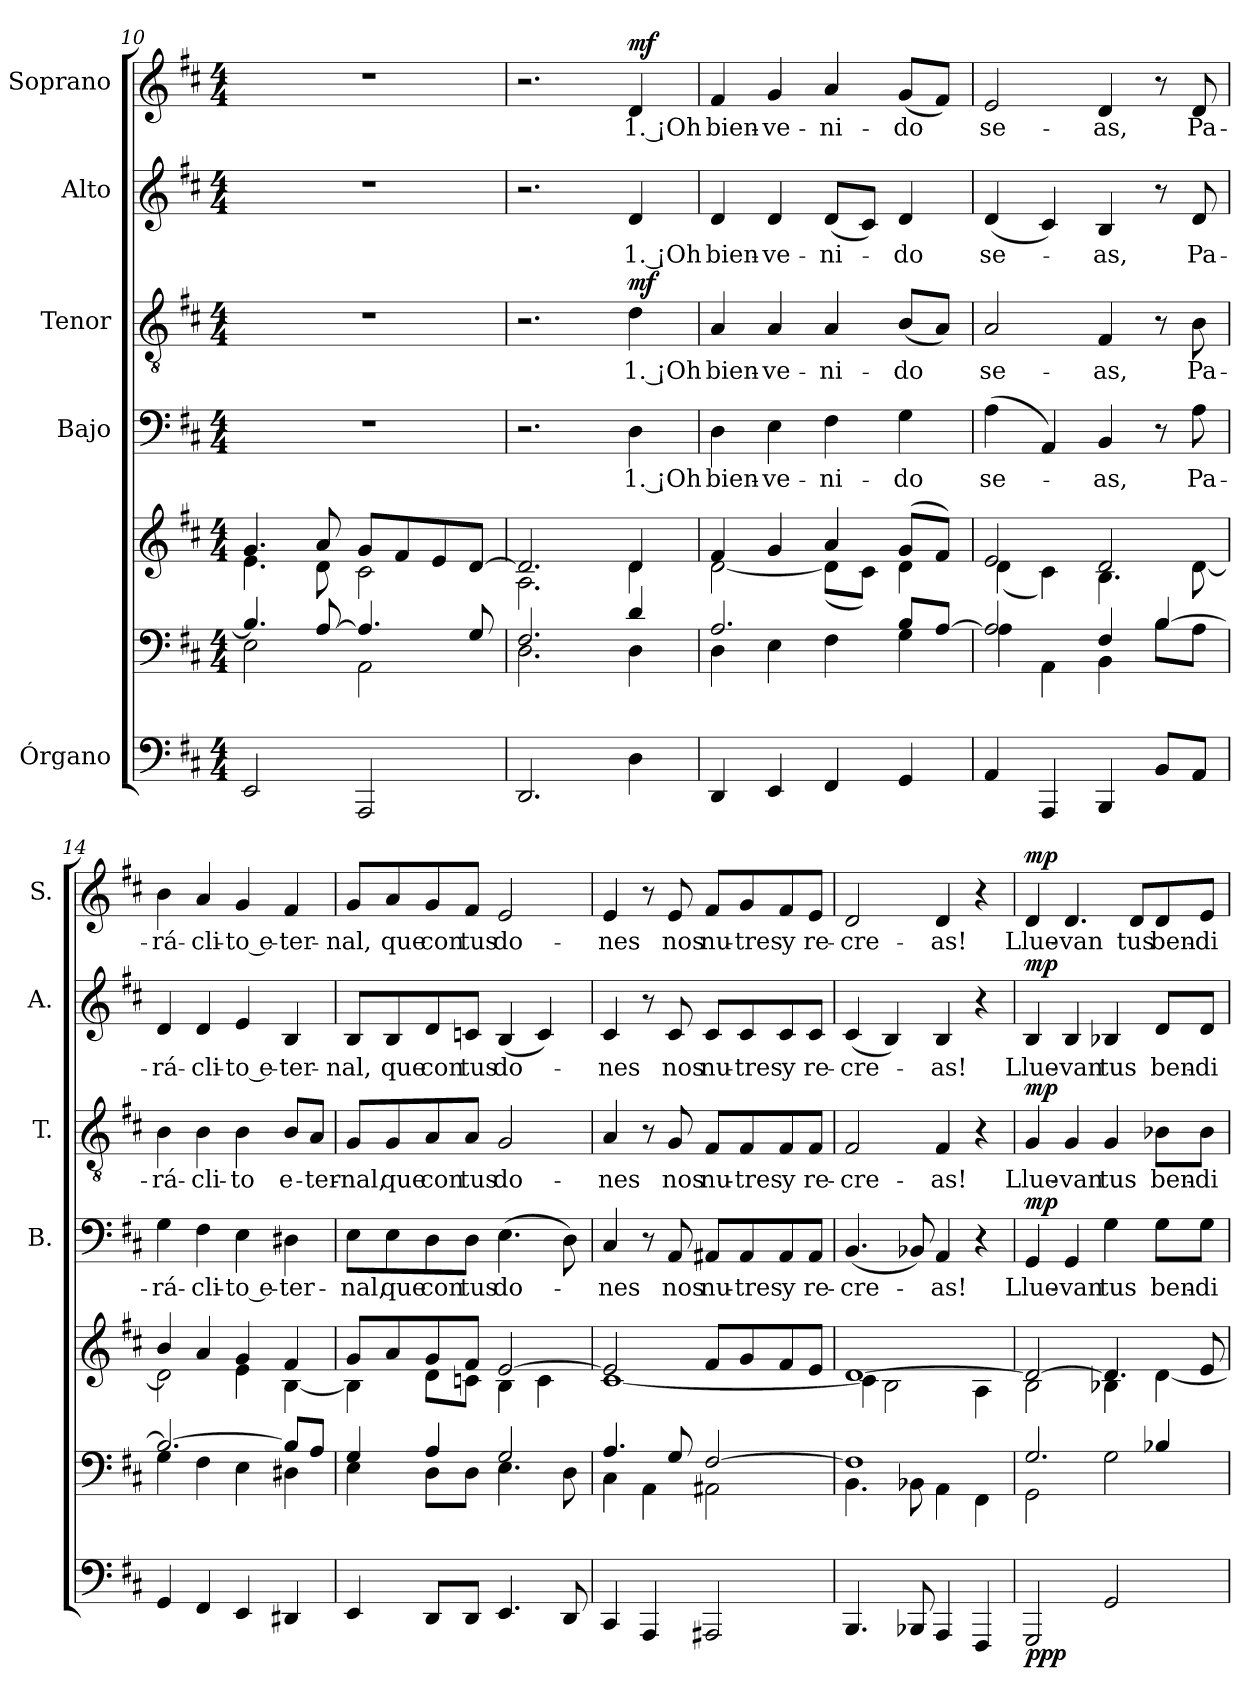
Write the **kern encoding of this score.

**kern	**kern	**kern	**dynam	**kern	**text	**dynam	**kern	**text	**dynam	**kern	**text	**dynam	**kern	**text	**dynam
*part5	*part5	*part5	*part5	*part4	*part4	*part4	*part3	*part3	*part3	*part2	*part2	*part2	*part1	*part1	*part1
*staff7	*staff6	*staff5	*staff5/6/7	*staff4	*staff4	*staff4	*staff3	*staff3	*staff3	*staff2	*staff2	*staff2	*staff1	*staff1	*staff1
*I"Órgano	*	*	*	*I"Bajo	*	*	*I"Tenor	*	*	*I"Alto	*	*	*I"Soprano	*	*
*	*	*	*	*I'B.	*	*	*I'T.	*	*	*I'A.	*	*	*I'S.	*	*
*clefF4	*clefF4	*clefG2	*	*clefF4	*	*	*clefGv2	*	*	*clefG2	*	*	*clefG2	*	*
*k[f#c#]	*k[f#c#]	*k[f#c#]	*	*k[f#c#]	*	*	*k[f#c#]	*	*	*k[f#c#]	*	*	*k[f#c#]	*	*
*M4/4	*M4/4	*M4/4	*	*M4/4	*	*	*M4/4	*	*	*M4/4	*	*	*M4/4	*	*
=10	=10	=10	=10	=10	=10	=10	=10	=10	=10	=10	=10	=10	=10	=10	=10
*	*^	*^	*	*	*	*	*	*	*	*	*	*	*	*	*
2EE/	4.B/]	2E\	4.g/	4.e\	.	1r	.	.	1r	.	.	1r	.	.	1r	.	.
.	[8A/	.	8a/	8d\	.	.	.	.	.	.	.	.	.	.	.	.	.
2AAA/	4.A/]	2AA\	8g/L	2c#\	.	.	.	.	.	.	.	.	.	.	.	.	.
.	.	.	8f#/	.	.	.	.	.	.	.	.	.	.	.	.	.	.
.	.	.	8e/	.	.	.	.	.	.	.	.	.	.	.	.	.	.
.	8G/	.	[8d/J	.	.	.	.	.	.	.	.	.	.	.	.	.	.
=11	=11	=11	=11	=11	=11	=11	=11	=11	=11	=11	=11	=11	=11	=11	=11	=11	=11
2.DD/	2.F#/	2.D\	2.d/]	2.A\	.	2.r	.	.	2.r	.	.	2.r	.	.	2.r	.	.
!	!	!	!	!	!LO:DY:b=3	!	!	!	!	!	!	!	!	!	!	!	!
!	!	!	!	!	!LO:DY:n=1:b=2	!	!	!	!	!	!	!	!	!	!	!	!
!	!	!	!	!	!LO:DY:n=2:b	!	!	!LO:DY:a	!	!	!	!	!	!	!	!	!
!	!	!	!	!	!	!	!	!LO:DY:n=1:a	!	!	!LO:DY:a	!	!	!LO:DY:a	!	!	!
!	!	!	!	!	!	!	!	!	!	!	!	!	!	!LO:DY:n=1:a	!	!	!LO:DY:a
4D\	4d/	4D\	4d/	4d\	mp mp mp	4D\	1. ¡Oh	mf mf	4d\	1. ¡Oh	mf	4d/	1. ¡Oh	mf mf	4d/	1. ¡Oh	mf
=12	=12	=12	=12	=12	=12	=12	=12	=12	=12	=12	=12	=12	=12	=12	=12	=12	=12
4DD/	2.A/	4D\	4f#/	[2d\	.	4D\	bien-	.	4A/	bien-	.	4d/	bien-	.	4f#/	bien-	.
4EE/	.	4E\	4g/	.	.	4E\	-ve-	.	4A/	-ve-	.	4d/	-ve-	.	4g/	-ve-	.
4FF#/	.	4F#\	4a/	(8d\L]	.	4F#\	-ni-	.	4A/	-ni-	.	(8d/L	-ni-	.	4a/	-ni-	.
.	.	.	.	8c#\J)	.	.	.	.	.	.	.	8c#/J)	.	.	.	.	.
4GG/	8B/L	4G\	(8g/L	4d\	.	4G\	-do	.	(8B/L	-do	.	4d/	-do	.	(8g/L	-do	.
.	[8A/J	.	8f#/J)	.	.	.	.	.	8A/J)	.	.	.	.	.	8f#/J)	.	.
=13	=13	=13	=13	=13	=13	=13	=13	=13	=13	=13	=13	=13	=13	=13	=13	=13	=13
4AA/	2A/]	4A\	2e/	(4d\	.	(4A\	se-	.	2A/	se-	.	(4d/	se-	.	2e/	se-	.
4AAA/	.	4AA\	.	4c#\)	.	4AA/)	.	.	.	.	.	4c#/)	.	.	.	.	.
4BBB/	4F#/	4BB\	2d/	4.B\	.	4BB/	-as,	.	4F#/	-as,	.	4B/	-as,	.	4d/	-as,	.
8BB/L	[4B/	8B\L	.	.	.	8r	.	.	8r	.	.	8r	.	.	8r	.	.
8AA/J	.	8A\J	.	[8d\	.	8A\	Pa-	.	8B\	Pa-	.	8d/	Pa-	.	8d/	Pa-	.
=14	=14	=14	=14	=14	=14	=14	=14	=14	=14	=14	=14	=14	=14	=14	=14	=14	=14
4GG/	2.B/_	4G\	4b/	2d\]	.	4G\	-rá-	.	4B\	-rá-	.	4d/	-rá-	.	4b\	-rá-	.
4FF#/	.	4F#\	4a/	.	.	4F#\	-cli-	.	4B\	-cli-	.	4d/	-cli-	.	4a/	-cli-	.
4EE/	.	4E\	4g/	4e\	.	4E\	-to e-	.	4B\	-to	.	4e/	-to e-	.	4g/	to e-	.
4DD#X/	8B/L]	4D#X\	4f#/	[4B\	.	4D#X\	-ter-	.	8B/L	e-	.	4B/	-ter-	.	4f#/	-ter-	.
.	8A/J	.	.	.	.	.	.	.	8A/J	-ter-	.	.	.	.	.	.	.
=15	=15	=15	=15	=15	=15	=15	=15	=15	=15	=15	=15	=15	=15	=15	=15	=15	=15
4EE/	4G/	4E\	8g/L	4B\]	.	8E\L	-nal,	.	8G/L	-nal,	.	8B/L	-nal,	.	8g/L	-nal,	.
.	.	.	8a/	.	.	8E\	que	.	8G/	que	.	8B/	que	.	8a/	que	.
8DD/L	4A/	8D\L	8g/	8d\L	.	8D\	con	.	8A/	con	.	8d/	con	.	8g/	con	.
8DD/J	.	8D\J	8f#/J	8cn\J	.	8D\J	tus	.	8A/J	tus	.	8cn/J	tus	.	8f#/J	tus	.
4.EE/	2G/	4.E\	[2e/	4B\	.	(4.E\	do-	.	2G/	do-	.	(4B/	do-	.	2e/	do-	.
.	.	.	.	4c\	.	.	.	.	.	.	.	4c/)	.	.	.	.	.
8DD/	.	8D\	.	.	.	8D\)	.	.	.	.	.	.	.	.	.	.	.
=16	=16	=16	=16	=16	=16	=16	=16	=16	=16	=16	=16	=16	=16	=16	=16	=16	=16
4CC#/	4.A/	4C#\	2e/]	[1c#	.	4C#/	-nes	.	4A/	-nes	.	4c#/	-nes	.	4e/	-nes	.
4AAA/	.	4AA\	.	.	.	8r	.	.	8r	.	.	8r	.	.	8r	.	.
.	8G/	.	.	.	.	8AA/	nos	.	8G/	nos	.	8c#/	nos	.	8e/	nos	.
2AAA#X/	[2F#/	2AA#X\	8f#/L	.	.	8AA#X/L	nu-	.	8F#/L	nu-	.	8c#/L	nu-	.	8f#/L	nu-	.
.	.	.	8g/	.	.	8AA#/	-tres	.	8F#/	-tres	.	8c#/	-tres	.	8g/	-tres	.
.	.	.	8f#/	.	.	8AA#/	y	.	8F#/	y	.	8c#/	y	.	8f#/	y	.
.	.	.	8e/J	.	.	8AA#/J	re-	.	8F#/J	re-	.	8c#/J	re-	.	8e/J	re-	.
=17	=17	=17	=17	=17	=17	=17	=17	=17	=17	=17	=17	=17	=17	=17	=17	=17	=17
4.BBB/	1F#]	4.BB\	[1d	4c#\]	.	(4.BB/	-cre-	.	2F#/	-cre-	.	(4c#/	-cre-	.	2d/	-cre-	.
.	.	.	.	2B\	.	.	.	.	.	.	.	4B/)	.	.	.	.	.
8BBB-X/	.	8BB-X\	.	.	.	8BB-X/)	.	.	.	.	.	.	.	.	.	.	.
4AAA/	.	4AA\	.	.	.	4AA/	-as!	.	4F#/	-as!	.	4B/	-as!	.	4d/	-as!	.
4FFF#/	.	4FF#\	.	4A\	.	4r	.	.	4r	.	.	4r	.	.	4r	.	.
=18	=18	=18	=18	=18	=18	=18	=18	=18	=18	=18	=18	=18	=18	=18	=18	=18	=18
!	!	!	!	!	!LO:DY:b=3	!	!	!	!	!	!	!	!	!	!	!	!
!	!	!	!	!	!LO:DY:n=1:b=2	!	!	!	!	!	!	!	!	!	!	!	!
!	!	!	!	!	!LO:DY:n=2:b	!	!	!LO:DY:a	!	!	!LO:DY:a	!	!	!LO:DY:a	!	!	!LO:DY:a
2GGG/	2.G/	2GG\	2d/_	2B\	p p p	4GG/	Llue-	mp	4G/	Llue-	mp	4B/	Llue-	mp	4d/	Llue-	mp
.	.	.	.	.	.	4GG/	-van	.	4G/	-van	.	4B/	-van	.	4.d/	-van	.
2GG/	.	2G\	4.d/]	4B-X\	.	4G\	tus	.	4G/	tus	.	4B-X/	tus	.	.	.	.
.	.	.	.	.	.	.	.	.	.	.	.	.	.	.	8d/L	tus	.
.	4B-X/	.	.	[4d\	.	8G\L	ben-	.	8B-X\L	ben-	.	8d/L	ben-	.	8d/	ben-	.
.	.	.	8e/	.	.	8G\J	-di-	.	8B-\J	-di-	.	8d/J	-di-	.	8e/J	-di-	.
*	*v	*v	*	*	*	*	*	*	*	*	*	*	*	*	*	*	*
*	*	*v	*v	*	*	*	*	*	*	*	*	*	*	*	*	*
=	=	=	=	=	=	=	=	=	=	=	=	=	=	=	=
*-	*-	*-	*-	*-	*-	*-	*-	*-	*-	*-	*-	*-	*-	*-	*-
